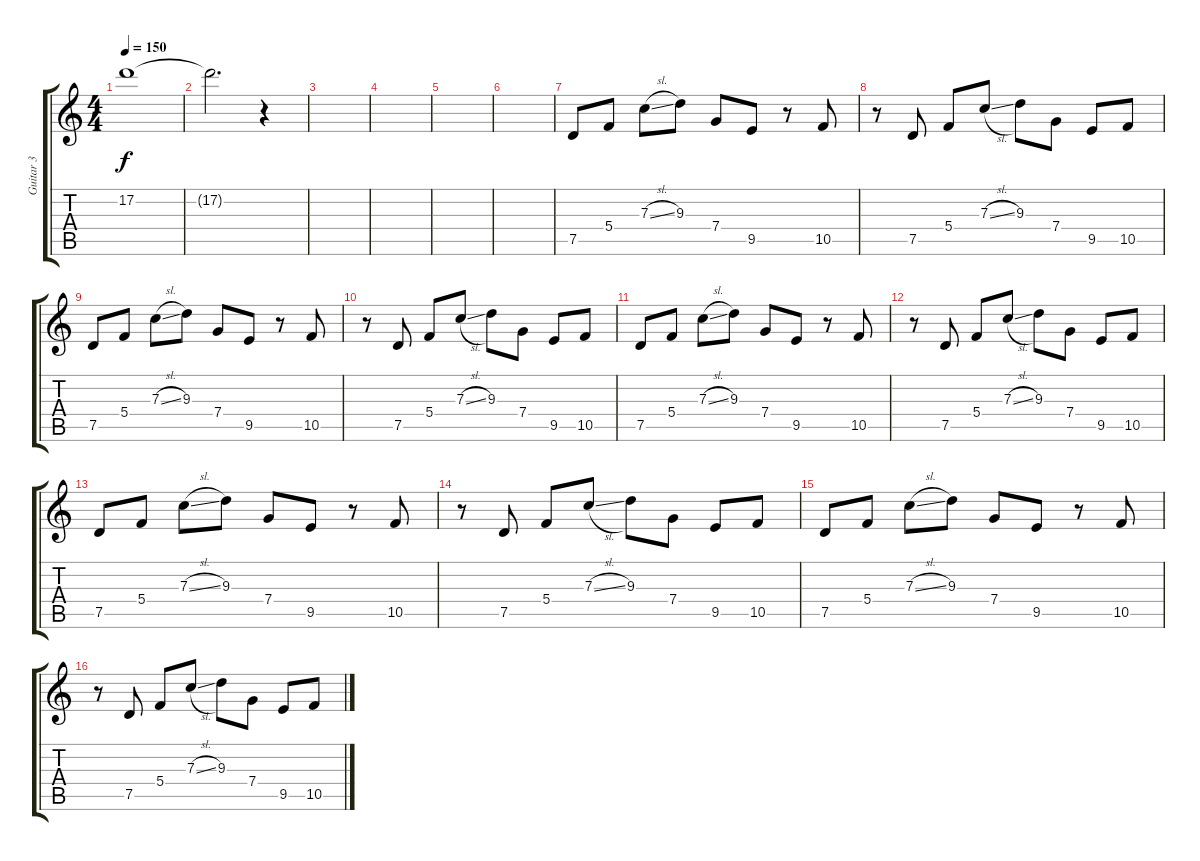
\track ("Guitar 3" "Guitar 3") {instrument overdrivenguitar}
\staff {score tabs}
\tuning (D4 A3 F3 C3 G2 D2) {hide}
\ts (4 4)
\tempo 150
\clef g2
\ks c
17.2{t}.1{dy f} |
17.2{t}.2{d} r.4 |
|
|
|
|
7.5.8 5.4.8 7.3{sl}.8 9.3.8 7.4.8 9.5.8 r.8 10.5.8 |
r.8 7.5.8 5.4.8 7.3{sl}.8 9.3.8 7.4.8 9.5.8 10.5.8 |
7.5.8 5.4.8 7.3{sl}.8 9.3.8 7.4.8 9.5.8 r.8 10.5.8 |
r.8 7.5.8 5.4.8 7.3{sl}.8 9.3.8 7.4.8 9.5.8 10.5.8 |
7.5.8 5.4.8 7.3{sl}.8 9.3.8 7.4.8 9.5.8 r.8 10.5.8 |
r.8 7.5.8 5.4.8 7.3{sl}.8 9.3.8 7.4.8 9.5.8 10.5.8 |
7.5.8 5.4.8 7.3{sl}.8 9.3.8 7.4.8 9.5.8 r.8 10.5.8 |
r.8 7.5.8 5.4.8 7.3{sl}.8 9.3.8 7.4.8 9.5.8 10.5.8 |
7.5.8 5.4.8 7.3{sl}.8 9.3.8 7.4.8 9.5.8 r.8 10.5.8 |
r.8 7.5.8 5.4.8 7.3{sl}.8 9.3.8 7.4.8 9.5.8 10.5.8
